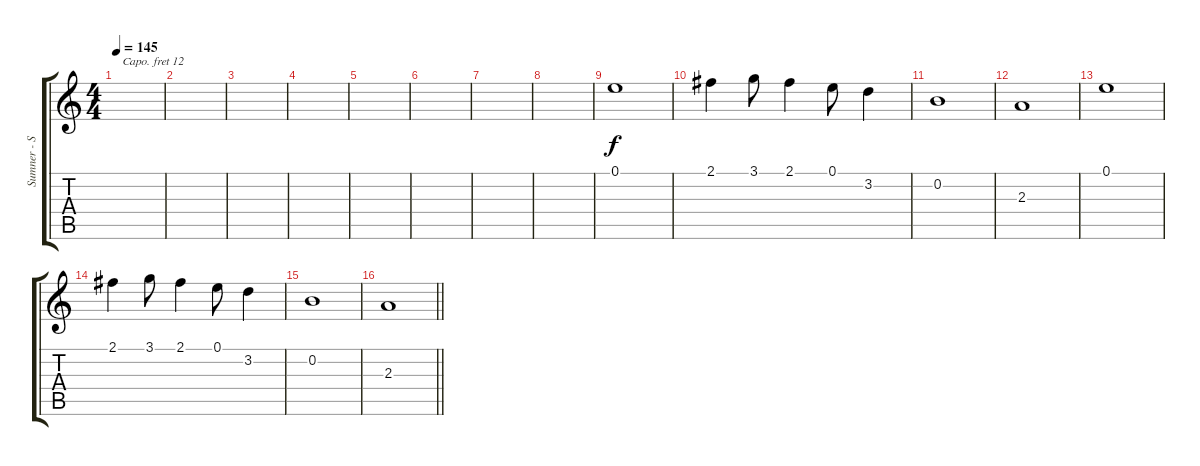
\track ("Sumner - Synth" "Sumner - S") {instrument synthstrings1}
\staff {score tabs}
\capo 12
\tuning (E4 B3 G3 D3 A2 D2) {hide}
\ts (4 4)
\tempo 145
\clef g2
\ks c
|
|
|
|
|
|
|
|
0.1.1 |
2.1.4 3.1.8 2.1.4 0.1.8 3.2.4 |
0.2.1 |
2.3.1 |
0.1.1 |
2.1.4 3.1.8 2.1.4 0.1.8 3.2.4 |
0.2.1 |
\barLineRight lightlight
2.3.1
